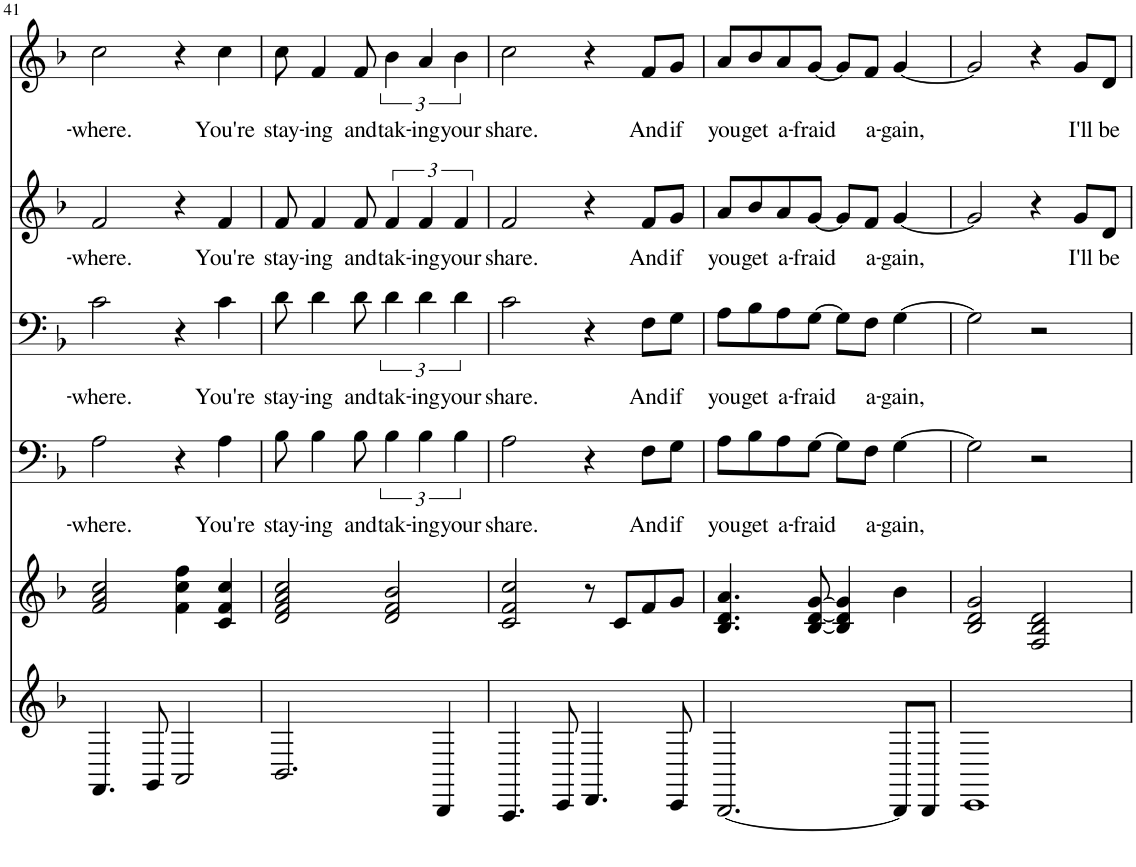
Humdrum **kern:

**kern	**kern	**kern	**text	**kern	**text	**kern	**text	**kern	**text
*part6	*part5	*part4	*part4	*part3	*part3	*part2	*part2	*part1	*part1
*staff6	*staff5	*staff4	*staff4	*staff3	*staff3	*staff2	*staff2	*staff1	*staff1
*I"Piano	*I"Piano	*I"Bass	*	*I"Tenor	*	*I"Alto	*	*I"Soprano	*
*I'Pno	*I'Pno	*	*	*	*	*	*	*	*
!!LO:PB:g=z
*clefG2	*clefG2	*clefF4	*	*clefF4	*	*clefG2	*	*clefG2	*
*k[b-]	*k[b-]	*k[b-]	*	*k[b-]	*	*k[b-]	*	*k[b-]	*
*F:	*F:	*F:	*	*F:	*	*F:	*	*F:	*
*M4/4	*M4/4	*M4/4	*	*M4/4	*	*M4/4	*	*M4/4	*
=41	=41	=41	=41	=41	=41	=41	=41	=41	=41
!	!	!	!LO:LY:b	!	!LO:LY:b	!	!LO:LY:b	!	!LO:LY:b
4.FF/	2f/ 2a/ 2cc/	2A\	-where.	2c\	-where.	2f/	-where.	2cc\	-where.
8GG/	.	.	.	.	.	.	.	.	.
2AA/	4f\ 4cc\ 4ff\	4r	.	4r	.	4r	.	4r	.
!	!	!	!LO:LY:b	!	!LO:LY:b	!	!LO:LY:b	!	!LO:LY:b
.	4c/ 4f/ 4cc/	4A\	You're	4c\	You're	4f/	You're	4cc\	You're
=42	=42	=42	=42	=42	=42	=42	=42	=42	=42
!	!	!	!LO:LY:b	!	!LO:LY:b	!	!LO:LY:b	!	!LO:LY:b
2.BB-/	2d/ 2f/ 2a/ 2cc/	8B-\	stay-	8d\	stay-	8f/	stay-	8cc\	stay-
!	!	!	!LO:LY:b	!	!LO:LY:b	!	!LO:LY:b	!	!LO:LY:b
.	.	4B-\	-ing	4d\	-ing	4f/	-ing	4f/	-ing
!	!	!	!LO:LY:b	!	!LO:LY:b	!	!LO:LY:b	!	!LO:LY:b
.	.	8B-\	and	8d\	and	8f/	and	8f/	and
!	!	!	!LO:LY:b	!	!LO:LY:b	!	!LO:LY:b	!	!LO:LY:b
.	2d/ 2f/ 2b-/	6B-\	tak-	6d\	tak-	6f/	tak-	6b-\	tak-
!	!	!	!LO:LY:b	!	!LO:LY:b	!	!LO:LY:b	!	!LO:LY:b
.	.	6B-\	-ing	6d\	-ing	6f/	-ing	6a/	-ing
4BBB-/	.	.	.	.	.	.	.	.	.
!	!	!	!LO:LY:b	!	!LO:LY:b	!	!LO:LY:b	!	!LO:LY:b
.	.	6B-\	your	6d\	your	6f/	your	6b-\	your
=43	=43	=43	=43	=43	=43	=43	=43	=43	=43
!	!	!	!LO:LY:b	!	!LO:LY:b	!	!LO:LY:b	!	!LO:LY:b
4.AAA/	2c/ 2f/ 2cc/	2A\	share.	2c\	share.	2f/	share.	2cc\	share.
8CC/	.	.	.	.	.	.	.	.	.
4.DD/	8r	4r	.	4r	.	4r	.	4r	.
.	8c/L	.	.	.	.	.	.	.	.
!	!	!	!LO:LY:b	!	!LO:LY:b	!	!LO:LY:b	!	!LO:LY:b
.	8f/	8F\L	And	8F\L	And	8f/L	And	8f/L	And
!	!	!	!LO:LY:b	!	!LO:LY:b	!	!LO:LY:b	!	!LO:LY:b
8CC/	8g/J	8G\J	if	8G\J	if	8g/J	if	8g/J	if
=44	=44	=44	=44	=44	=44	=44	=44	=44	=44
!	!	!	!LO:LY:b	!	!LO:LY:b	!	!LO:LY:b	!	!LO:LY:b
[2.BBB-/	4.B-/ 4.d/ 4.a/	8A\L	you	8A\L	you	8a/L	you	8a/L	you
!	!	!	!LO:LY:b	!	!LO:LY:b	!	!LO:LY:b	!	!LO:LY:b
.	.	8B-\	get	8B-\	get	8b-/	get	8b-/	get
!	!	!	!LO:LY:b	!	!LO:LY:b	!	!LO:LY:b	!	!LO:LY:b
.	.	8A\	a-	8A\	a-	8a/	a-	8a/	a-
!	!	!	!LO:LY:b	!	!LO:LY:b	!	!LO:LY:b	!	!LO:LY:b
.	[8B-/ [8d/ [8g/	[8G\J	-fraid	[8G\J	-fraid	[8g/J	-fraid	[8g/J	-fraid
.	4B-/] 4d/] 4g/]	8G\L]	.	8G\L]	.	8g/L]	.	8g/L]	.
!	!	!	!LO:LY:b	!	!LO:LY:b	!	!LO:LY:b	!	!LO:LY:b
.	.	8F\J	a-	8F\J	a-	8f/J	a-	8f/J	a-
!	!	!	!LO:LY:b	!	!LO:LY:b	!	!LO:LY:b	!	!LO:LY:b
8BBB-/L]	4b-\	[4G\	-gain,	[4G\	-gain,	[4g/	-gain,	[4g/	-gain,
8BBB-/J	.	.	.	.	.	.	.	.	.
=45	=45	=45	=45	=45	=45	=45	=45	=45	=45
1CC	2B-/ 2d/ 2g/	2G\]	.	2G\]	.	2g/]	.	2g/]	.
.	2F/ 2B-/ 2d/	2r	.	2r	.	4r	.	4r	.
!	!	!	!	!	!	!	!LO:LY:b	!	!LO:LY:b
.	.	.	.	.	.	8g/L	I'll	8g/L	I'll
!	!	!	!	!	!	!	!LO:LY:b	!	!LO:LY:b
.	.	.	.	.	.	8d/J	be	8d/J	be
=	=	=	=	=	=	=	=	=	=
*-	*-	*-	*-	*-	*-	*-	*-	*-	*-
